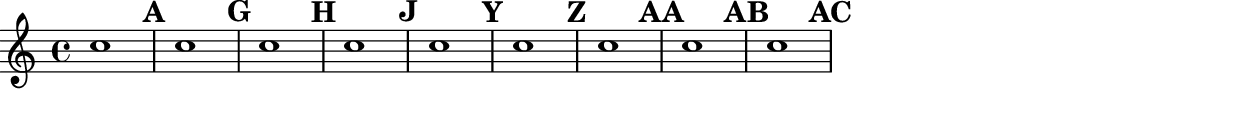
%% Generated by lilypond-book
%% Options: [exampleindent=10.16\mm,indent=0\mm,line-width=160\mm,paper-height=845.047\pt,paper-width=597.508\pt,papersize='(cons (* 597.508 pt) (* 845.047 pt))]
\include "lilypond-book-preamble.ly"


% ****************************************************************
% Start cut-&-pastable-section
% ****************************************************************

#(ly:set-option 'eps-box-padding 3.000000)



\paper {
  #(set-paper-size '(cons (* 597.508 pt) (* 845.047 pt)))
  indent = 0\mm
  line-width = 160\mm
  % offset the left padding, also add 1mm as lilypond creates cropped
  % images with a little space on the right
  line-width = #(- line-width (* mm  3.000000) (* mm 1))
}

\layout {
  
}




% ****************************************************************
% ly snippet:
% ****************************************************************
\sourcefilename "/lilypond-2.25.21/input/regression/rehearsal-mark-letter.ly"
\sourcefileline 0


\header {

  texidoc= "Rehearsal marks in letter style: the I is skipped, and
after Z, double letters are used.  The mark may be set with
@code{\\mark NUMBER}, or with @code{Score.rehearsalMark}."

}

\version "2.19.21"
\paper { ragged-right = ##t } 

\relative {
  c''1  \mark \default
  c1  \mark #7
  c1  \mark \default
  c1  \mark \default
  c1  \mark \default
  \set Score.rehearsalMark = #24
  c1  \mark \default
  c1  \mark \default
  c1  \mark \default
  c1  \mark \default
}



% ****************************************************************
% end ly snippet
% ****************************************************************
